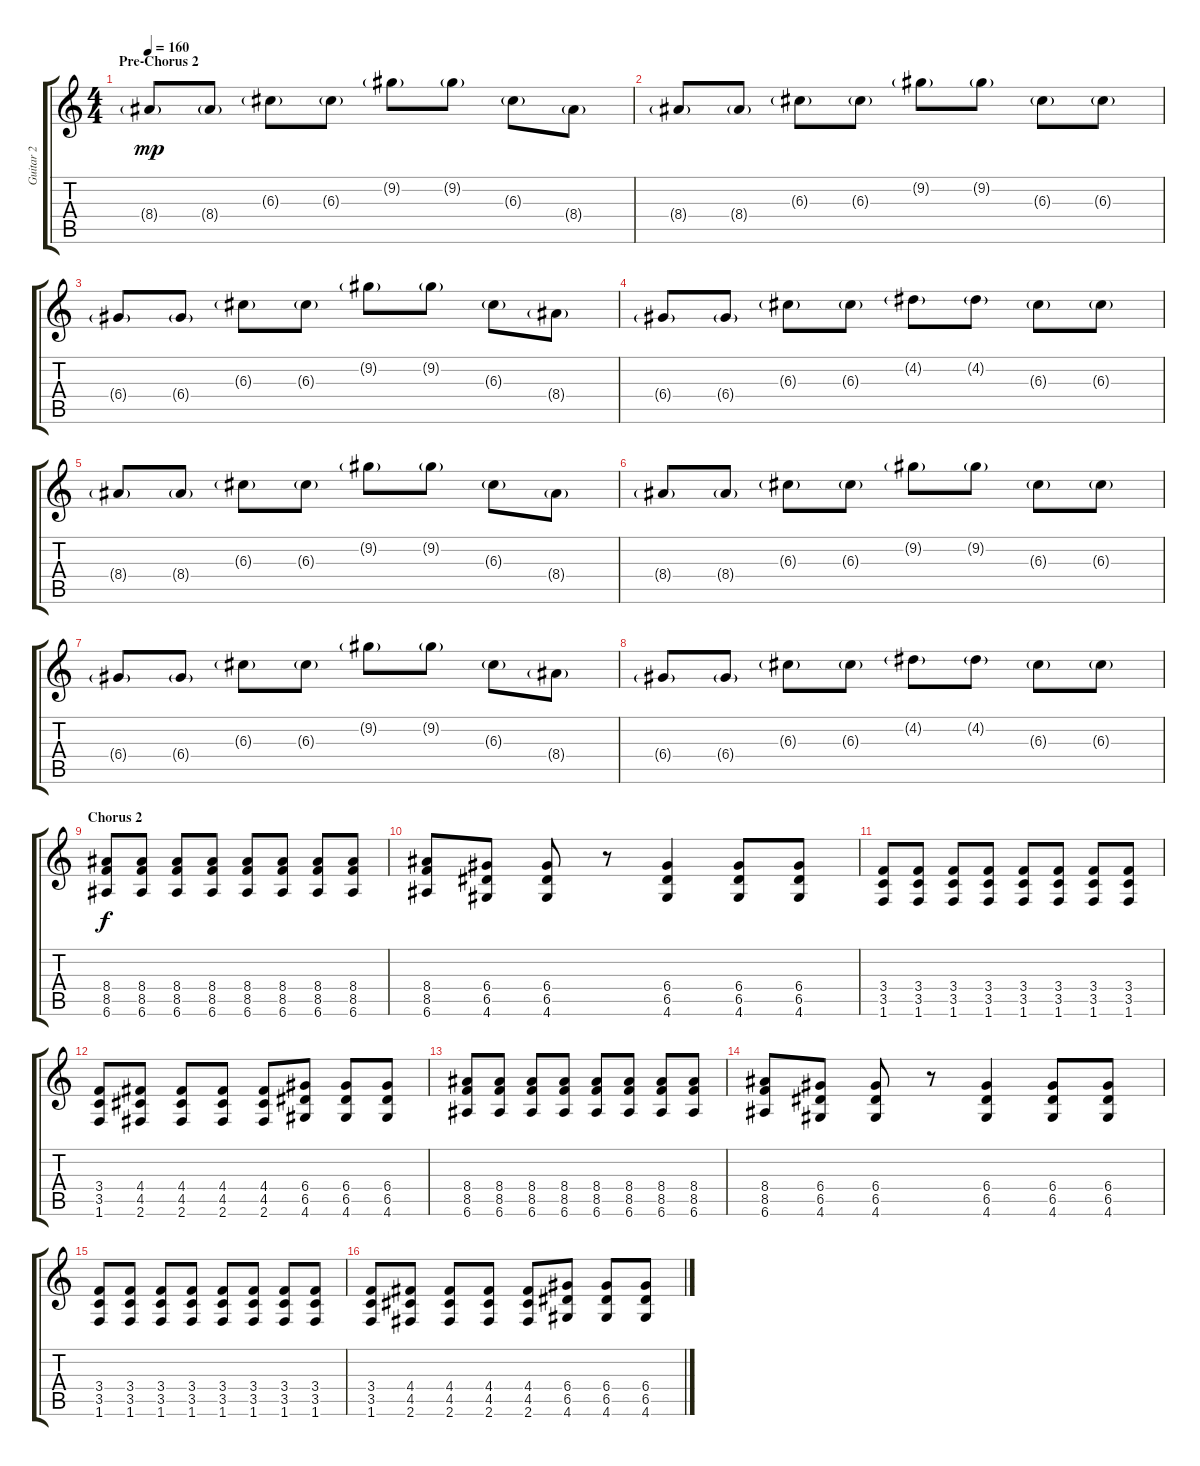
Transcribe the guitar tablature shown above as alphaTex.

\track ("Guitar 2" "Guitar 2") {instrument distortionguitar}
\staff {score tabs}
\tuning (E4 B3 G3 D3 A2 E2) {hide}
\ts (4 4)
\section ("" "Pre-Chorus 2")
\tempo 160
\clef g2
\ks c
8.4{g}.8{dy mp} 8.4{g}.8 6.3{g}.8 6.3{g}.8 9.2{g}.8 9.2{g}.8 6.3{g}.8 8.4{g}.8 |
8.4{g}.8 8.4{g}.8 6.3{g}.8 6.3{g}.8 9.2{g}.8 9.2{g}.8 6.3{g}.8 6.3{g}.8 |
6.4{g}.8 6.4{g}.8 6.3{g}.8 6.3{g}.8 9.2{g}.8 9.2{g}.8 6.3{g}.8 8.4{g}.8 |
6.4{g}.8 6.4{g}.8 6.3{g}.8 6.3{g}.8 4.2{g}.8 4.2{g}.8 6.3{g}.8 6.3{g}.8 |
8.4{g}.8 8.4{g}.8 6.3{g}.8 6.3{g}.8 9.2{g}.8 9.2{g}.8 6.3{g}.8 8.4{g}.8 |
8.4{g}.8 8.4{g}.8 6.3{g}.8 6.3{g}.8 9.2{g}.8 9.2{g}.8 6.3{g}.8 6.3{g}.8 |
6.4{g}.8 6.4{g}.8 6.3{g}.8 6.3{g}.8 9.2{g}.8 9.2{g}.8 6.3{g}.8 8.4{g}.8 |
6.4{g}.8 6.4{g}.8 6.3{g}.8 6.3{g}.8 4.2{g}.8 4.2{g}.8 6.3{g}.8 6.3{g}.8 |
\section ("" "Chorus 2")
(8.4 8.5 6.6).8{dy f} (8.4 8.5 6.6).8 (8.4 8.5 6.6).8 (8.4 8.5 6.6).8 (8.4 8.5 6.6).8 (8.4 8.5 6.6).8 (8.4 8.5 6.6).8 (8.4 8.5 6.6).8 |
(8.4 8.5 6.6).8 (6.4 6.5 4.6).8 (6.4 6.5 4.6).8 r.8 (6.4 6.5 4.6).4 (6.4 6.5 4.6).8 (6.4 6.5 4.6).8 |
(3.4 3.5 1.6).8 (3.4 3.5 1.6).8 (3.4 3.5 1.6).8 (3.4 3.5 1.6).8 (3.4 3.5 1.6).8 (3.4 3.5 1.6).8 (3.4 3.5 1.6).8 (3.4 3.5 1.6).8 |
(3.4 3.5 1.6).8 (4.4 4.5 2.6).8 (4.4 4.5 2.6).8 (4.4 4.5 2.6).8 (4.4 4.5 2.6).8 (6.4 6.5 4.6).8 (6.4 6.5 4.6).8 (6.4 6.5 4.6).8 |
(8.4 8.5 6.6).8 (8.4 8.5 6.6).8 (8.4 8.5 6.6).8 (8.4 8.5 6.6).8 (8.4 8.5 6.6).8 (8.4 8.5 6.6).8 (8.4 8.5 6.6).8 (8.4 8.5 6.6).8 |
(8.4 8.5 6.6).8 (6.4 6.5 4.6).8 (6.4 6.5 4.6).8 r.8 (6.4 6.5 4.6).4 (6.4 6.5 4.6).8 (6.4 6.5 4.6).8 |
(3.4 3.5 1.6).8 (3.4 3.5 1.6).8 (3.4 3.5 1.6).8 (3.4 3.5 1.6).8 (3.4 3.5 1.6).8 (3.4 3.5 1.6).8 (3.4 3.5 1.6).8 (3.4 3.5 1.6).8 |
(3.4 3.5 1.6).8 (4.4 4.5 2.6).8 (4.4 4.5 2.6).8 (4.4 4.5 2.6).8 (4.4 4.5 2.6).8 (6.4 6.5 4.6).8 (6.4 6.5 4.6).8 (6.4 6.5 4.6).8
